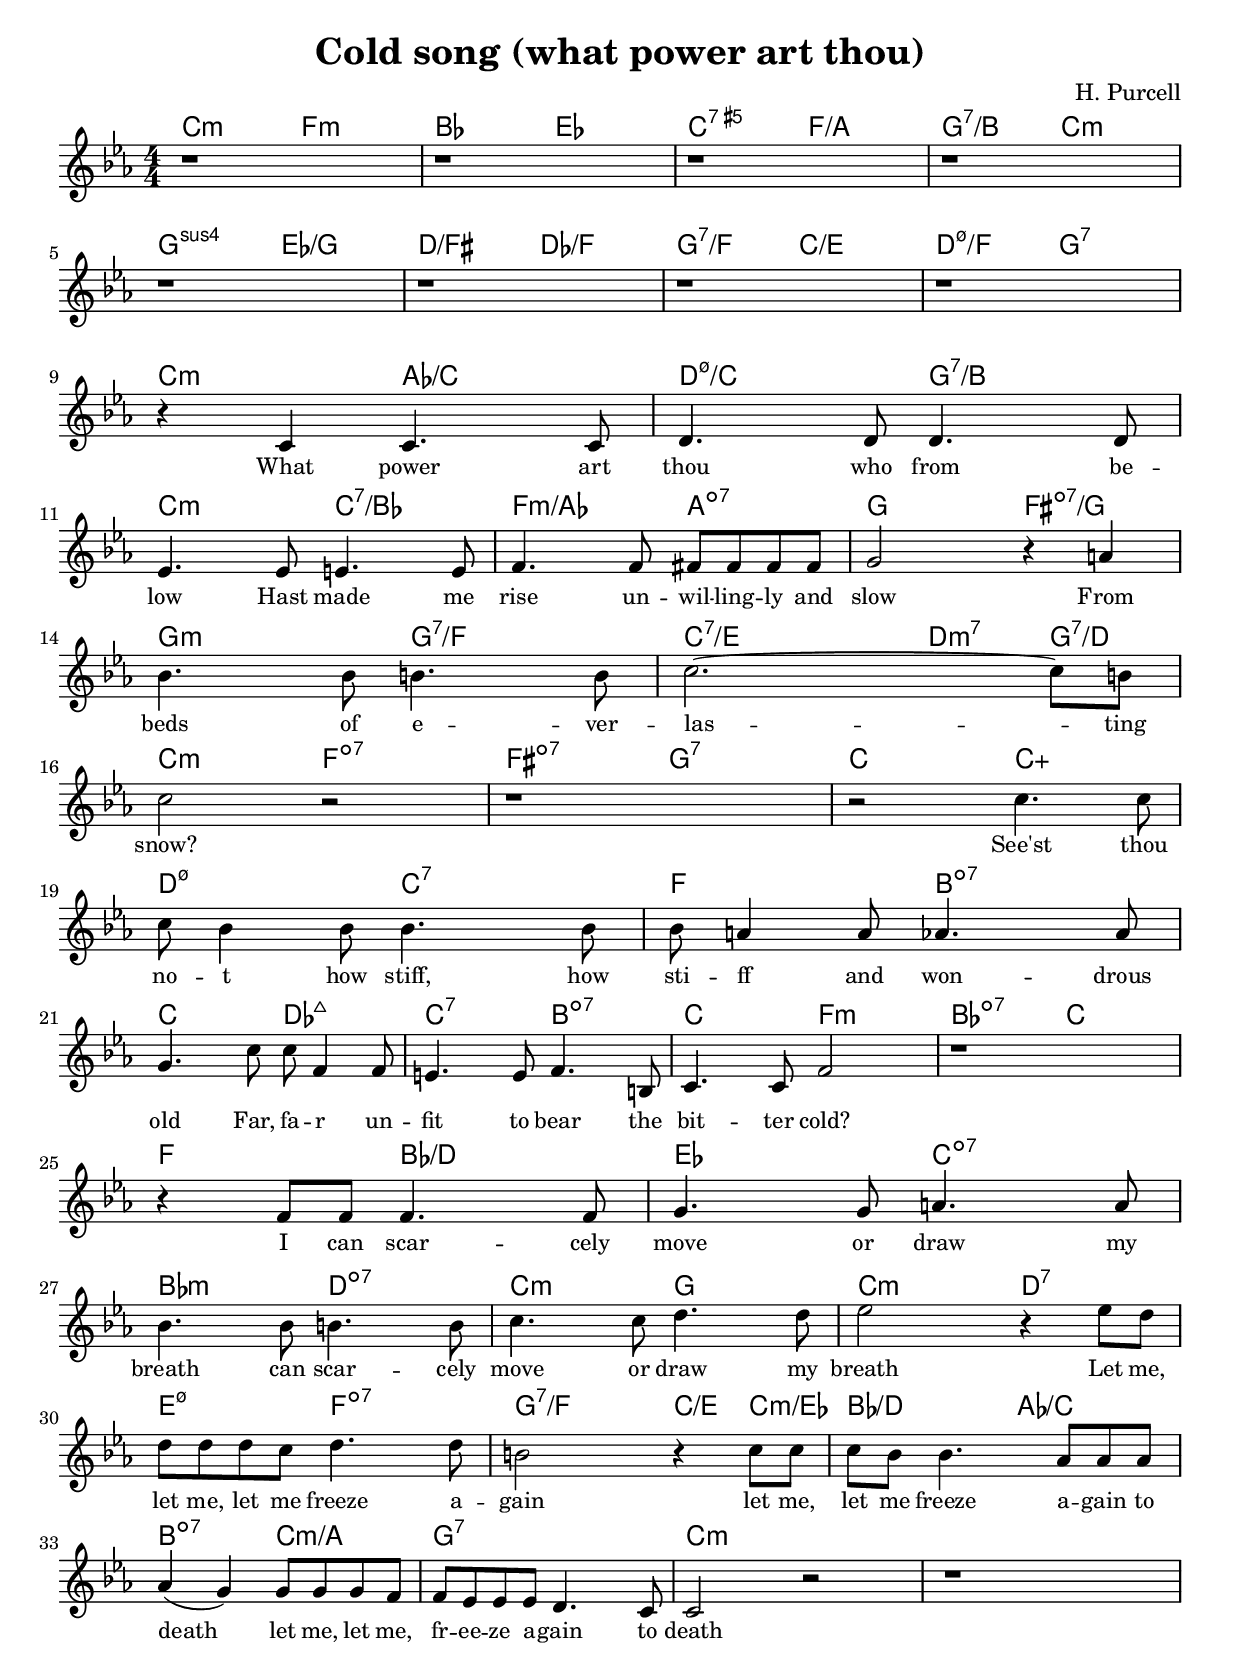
\version "2.18.2"	

noteCibleTransposition =   c   % c         % d pour Si b %  a, pour Mi b

ton = ""

indent = 0

melodie =  \relative c'{
  \key ees \major
  \numericTimeSignature
  \time 4/4
  r1 r1 r1 r1 
  r1 r1 r1 r1 
  r4 c4 c4. c8 |  d4.  d8 d4. d8 | ees4. ees8  e4. e8  | f4. f8 fis fis fis fis | 
  g2 r4 a4 |  bes4. bes8 b4. b8 | c2.~ c8 b |  c2 r2 
  r1 | r2 c4. c8 |  c bes4 bes8 bes4. bes8 | bes8 a4 a8 aes4. aes8 | 
  g4. c8 c f,4 f8 | e4. e8 f4. b,8 | c4. c8 f2 | r1  
  r4 f8 f f4. f8 | g4. g8 a4. a8 | bes4.  bes8 b4. b8 | c4. c8 d4. d8 |
  ees2  r4 ees8 d |  d d d c8 d4. d8 | b2 r4 c8 c |  c8 bes8 bes4. aes8 aes aes | 
  aes4( g) g8 g g f8 | f8 ees ees ees d4. c8 | c2 r2 | r1
}



harmonie =  \chordmode{
  \time 4/4
  c2:min f:min | bes ees | c:5+.7 f/a | g:7/b c:min    \break
  g2:sus ees/g | d/fis  des/f | g:7/f c/e | d:3-.5-.7/f g:7 |  \break
  c2:min aes/c | d:3-.5-.7/c g:7/b | \break  c:min c:7/bes | f:min/aes a:dim7  
  g2 fis:dim7/g | \break g:min g:7/f | c:7/e d4:min7 g4:7/d | \break c2:min f:dim7 |
  fis2:dim7 g:7 | c2 c:5+ \break | d:3-.5-.7 c:7 | f b:dim7 | \break
  c2 des:maj7 | c:7 b:dim7 | c2 f2:min | bes:dim7  c | \break
  f2 bes/d | ees c:dim7 | \break bes:min d:dim7 | c:min g |
  c:min d:7 | \break e:3-.5-.7 f:dim7 | g:7/f c4/e c:min/ees | bes2/d aes/c |
  b:dim7 c:min/a | g1:7 | c1:min 
}


pa = \lyricmode {
  %\repeat unfold 11 {\skip 1} 
 What power art thou who from be -- low
Hast made me rise un -- wil -- ling -- ly and slow
From beds of e -- ver -- las -- ting snow?
"See'st" thou no -- t how stiff, how sti -- ff and won -- drous old
Far, fa -- r un -- fit to bear the bit -- ter cold?
 I can scar -- cely move or draw my breath
 can scar -- cely move or draw my breath
 Let me, let me, let me freeze a -- gain 
 let me, let me freeze a -- gain to death
 let me, let me, fr -- ee -- ze a -- gain to death
 
}



\header {
  title = #(string-append "Cold song (what power art thou)" ton )
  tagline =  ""
  composer = "H. Purcell"
}



\score{
  <<
    \new ChordNames {
      \transpose c \noteCibleTransposition{
	\harmonie
      }
    }
    \new Voice = "one" { 
      \transpose c \noteCibleTransposition {
	\melodie
      }
    }
    \new Lyrics \lyricsto "one" {\set fontSize = #-1
      \pa
    }
  >>
  \layout{ \context {      \Score      proportionalNotationDuration = #(ly:make-moment 4 30     )   } }
}






\score {
  <<
    \new Staff \with {midiInstrument = #"electric piano 1"}<< \unfoldRepeats{\melodie 
                                 }  >>
    \new Staff \with {midiInstrument = #"electric piano 1"} << \unfoldRepeats{\harmonie
                          } >> 
  >>
\midi{ \tempo 4 = 50 }
}